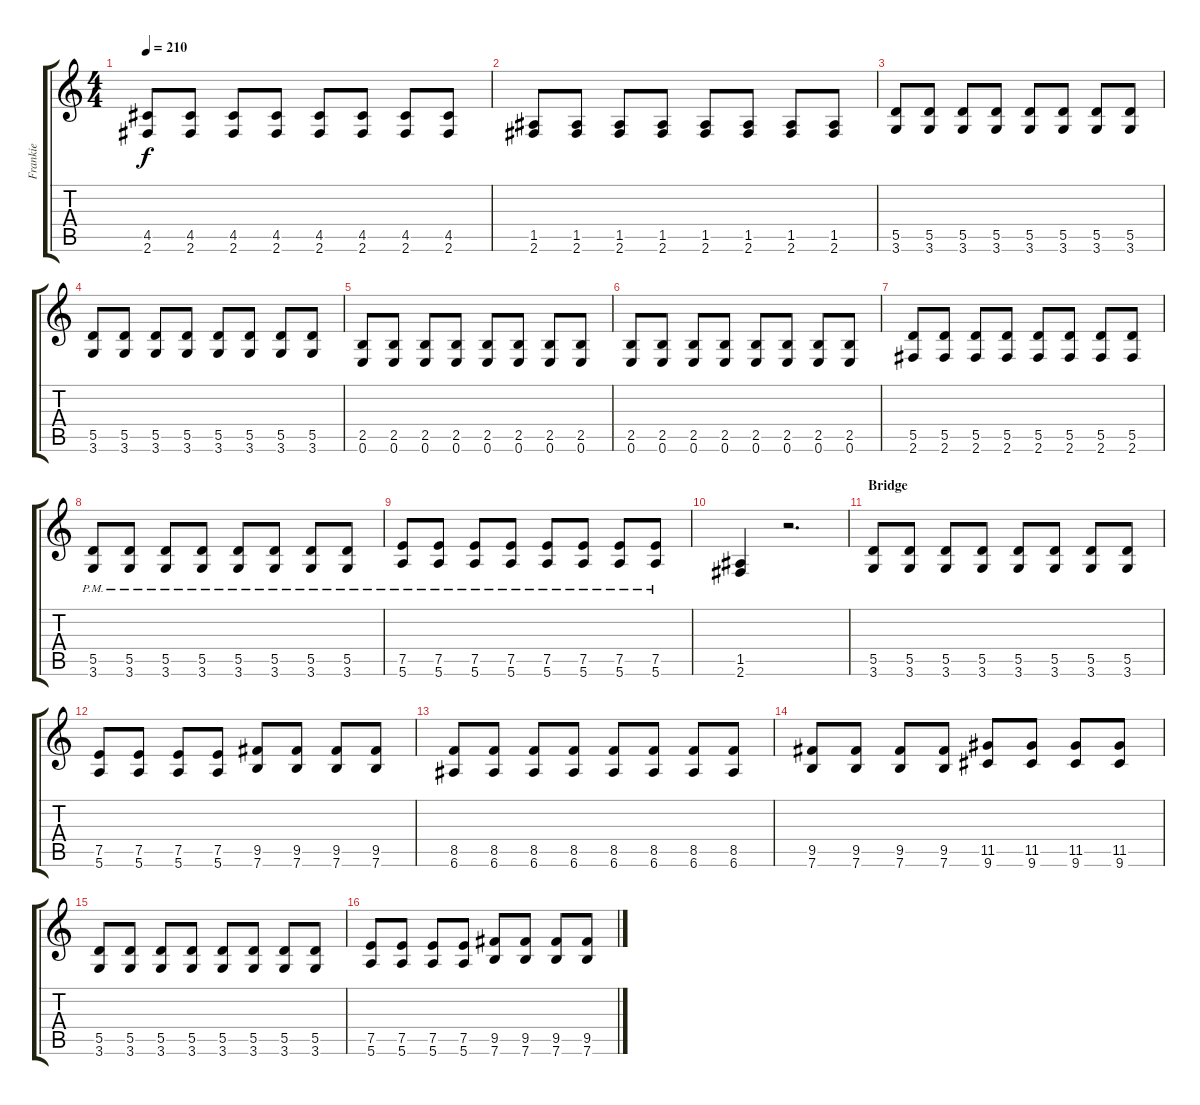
\track ("Frankie" "Frankie") {instrument overdrivenguitar}
\staff {score tabs}
\tuning (E4 B3 G3 D3 A2 E2) {hide}
\ts (4 4)
\tempo 210
\clef g2
\ks c
(4.5 2.6).8{dy f} (4.5 2.6).8 (4.5 2.6).8 (4.5 2.6).8 (4.5 2.6).8 (4.5 2.6).8 (4.5 2.6).8 (4.5 2.6).8 |
(1.5 2.6).8 (1.5 2.6).8 (1.5 2.6).8 (1.5 2.6).8 (1.5 2.6).8 (1.5 2.6).8 (1.5 2.6).8 (1.5 2.6).8 |
(5.5 3.6).8 (5.5 3.6).8 (5.5 3.6).8 (5.5 3.6).8 (5.5 3.6).8 (5.5 3.6).8 (5.5 3.6).8 (5.5 3.6).8 |
(5.5 3.6).8 (5.5 3.6).8 (5.5 3.6).8 (5.5 3.6).8 (5.5 3.6).8 (5.5 3.6).8 (5.5 3.6).8 (5.5 3.6).8 |
(2.5 0.6).8 (2.5 0.6).8 (2.5 0.6).8 (2.5 0.6).8 (2.5 0.6).8 (2.5 0.6).8 (2.5 0.6).8 (2.5 0.6).8 |
(2.5 0.6).8 (2.5 0.6).8 (2.5 0.6).8 (2.5 0.6).8 (2.5 0.6).8 (2.5 0.6).8 (2.5 0.6).8 (2.5 0.6).8 |
(5.5 2.6).8 (5.5 2.6).8 (5.5 2.6).8 (5.5 2.6).8 (5.5 2.6).8 (5.5 2.6).8 (5.5 2.6).8 (5.5 2.6).8 |
(5.5{pm} 3.6{pm}).8 (5.5{pm} 3.6{pm}).8 (5.5{pm} 3.6{pm}).8 (5.5{pm} 3.6{pm}).8 (5.5{pm} 3.6{pm}).8 (5.5{pm} 3.6{pm}).8 (5.5{pm} 3.6{pm}).8 (5.5{pm} 3.6{pm}).8 |
(7.5{pm} 5.6{pm}).8 (7.5{pm} 5.6{pm}).8 (7.5{pm} 5.6{pm}).8 (7.5{pm} 5.6{pm}).8 (7.5{pm} 5.6{pm}).8 (7.5{pm} 5.6{pm}).8 (7.5{pm} 5.6{pm}).8 (7.5{pm} 5.6{pm}).8 |
(1.5 2.6).4 r.2{d} |
\section ("" "Bridge")
(5.5 3.6).8{instrument electricguitarclean} (5.5 3.6).8 (5.5 3.6).8 (5.5 3.6).8 (5.5 3.6).8 (5.5 3.6).8 (5.5 3.6).8 (5.5 3.6).8 |
(7.5 5.6).8 (7.5 5.6).8 (7.5 5.6).8 (7.5 5.6).8 (9.5 7.6).8 (9.5 7.6).8 (9.5 7.6).8 (9.5 7.6).8 |
(8.5 6.6).8 (8.5 6.6).8 (8.5 6.6).8 (8.5 6.6).8 (8.5 6.6).8 (8.5 6.6).8 (8.5 6.6).8 (8.5 6.6).8 |
(9.5 7.6).8 (9.5 7.6).8 (9.5 7.6).8 (9.5 7.6).8 (11.5 9.6).8 (11.5 9.6).8 (11.5 9.6).8 (11.5 9.6).8 |
(5.5 3.6).8{instrument electricguitarclean} (5.5 3.6).8 (5.5 3.6).8 (5.5 3.6).8 (5.5 3.6).8 (5.5 3.6).8 (5.5 3.6).8 (5.5 3.6).8 |
(7.5 5.6).8 (7.5 5.6).8 (7.5 5.6).8 (7.5 5.6).8 (9.5 7.6).8 (9.5 7.6).8 (9.5 7.6).8 (9.5 7.6).8
